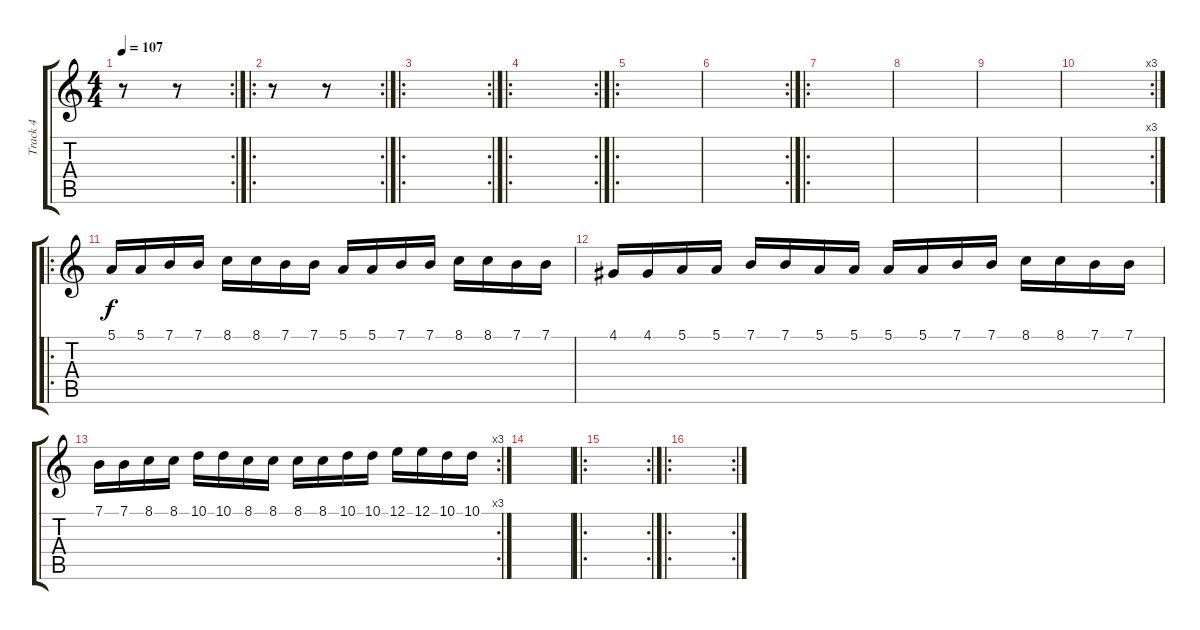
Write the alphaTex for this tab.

\track ("Track 4" "Track 4") {instrument breathnoise}
\staff {score tabs}
\tuning (E4 B3 G3 D3 A2 E2) {hide}
\rc 2
\ts (4 4)
\tempo 107
\clef g2
\ks c
r.8{dy f instrument breathnoise} r.8 |
\ro
\rc 2
r.8 r.8 |
\ro
\rc 2
|
\ro
\rc 2
|
\ro
|
\rc 2
|
\ro
|
|
|
\rc 3
|
\ro
5.1.16 5.1.16 7.1.16 7.1.16 8.1.16 8.1.16 7.1.16 7.1.16 5.1.16 5.1.16 7.1.16 7.1.16 8.1.16 8.1.16 7.1.16 7.1.16 |
4.1.16 4.1.16 5.1.16 5.1.16 7.1.16 7.1.16 5.1.16 5.1.16 5.1.16 5.1.16 7.1.16 7.1.16 8.1.16 8.1.16 7.1.16 7.1.16 |
\rc 3
7.1.16 7.1.16 8.1.16 8.1.16 10.1.16 10.1.16 8.1.16 8.1.16 8.1.16 8.1.16 10.1.16 10.1.16 12.1.16 12.1.16 10.1.16 10.1.16 |
|
\ro
\rc 2
|
\ro
\rc 2
